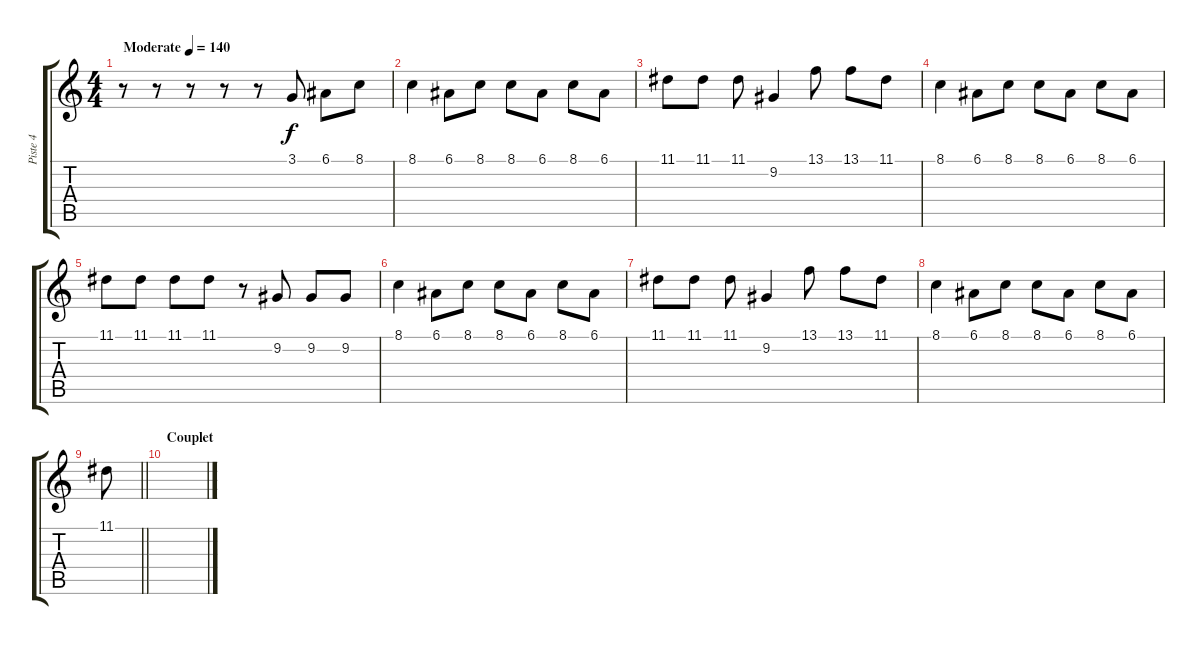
\track ("Piste 4" "Piste 4") {instrument drawbarorgan}
\staff {score tabs}
\tuning (E4 B3 G3 D3 A2 E2) {hide}
\ts (4 4)
\tempo (140 "Moderate")
\clef g2
\ks c
r.8{dy f instrument drawbarorgan} r.8 r.8 r.8 r.8 3.1.8 6.1.8 8.1.8 |
8.1.4 6.1.8 8.1.8 8.1.8 6.1.8 8.1.8 6.1.8 |
11.1.8 11.1.8 11.1.8 9.2.4 13.1.8 13.1.8 11.1.8 |
8.1.4 6.1.8 8.1.8 8.1.8 6.1.8 8.1.8 6.1.8 |
11.1.8 11.1.8 11.1.8 11.1.8 r.8 9.2.8 9.2.8 9.2.8 |
8.1.4 6.1.8 8.1.8 8.1.8 6.1.8 8.1.8 6.1.8 |
11.1.8 11.1.8 11.1.8 9.2.4 13.1.8 13.1.8 11.1.8 |
8.1.4 6.1.8 8.1.8 8.1.8 6.1.8 8.1.8 6.1.8 |
\barLineRight lightlight
11.1.8 |
\section ("" "Couplet")
